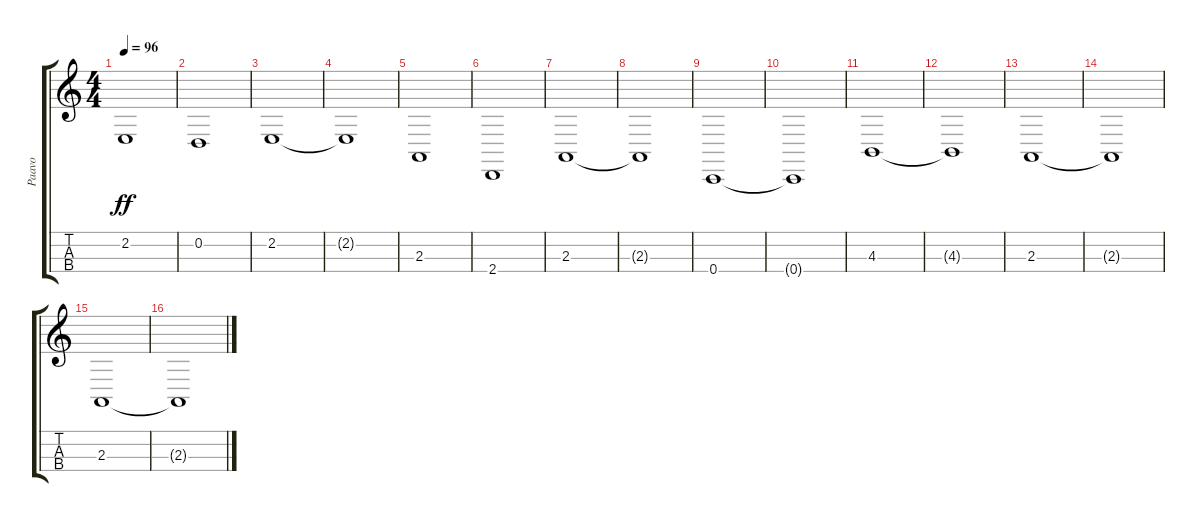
\track ("Paavo" "Paavo") {instrument cello}
\staff {score tabs}
\tuning (A3 D3 G2 C2) {hide}
\ts (4 4)
\tempo 96
\clef g2
\ks c
2.2.1{dy ff} |
0.2.1 |
2.2.1 |
2.2{t}.1 |
2.3.1 |
2.4.1 |
2.3.1 |
2.3{t}.1 |
0.4.1 |
0.4{t}.1 |
4.3.1 |
4.3{t}.1 |
2.3.1 |
2.3{t}.1 |
2.3.1 |
2.3{t}.1
